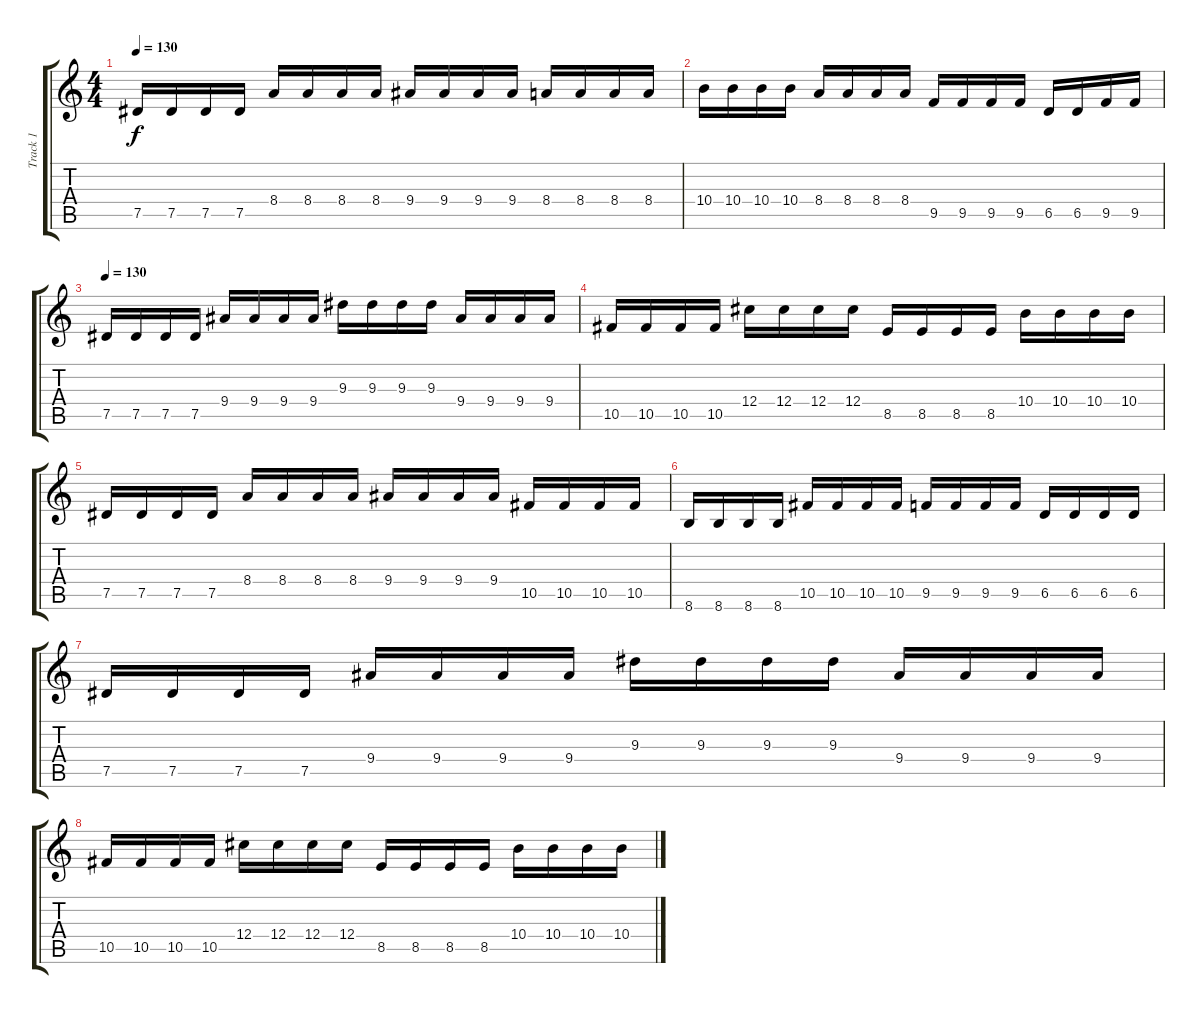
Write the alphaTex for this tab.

\track ("Track 1" "Track 1") {instrument distortionguitar}
\staff {score tabs}
\tuning (Eb4 Bb3 Gb3 Db3 Ab2 Eb2) {hide}
\ts (4 4)
\tempo 130
\clef g2
\ks c
7.5.16{dy f} 7.5.16 7.5.16 7.5.16 8.4.16 8.4.16 8.4.16 8.4.16 9.4.16 9.4.16 9.4.16 9.4.16 8.4.16 8.4.16 8.4.16 8.4.16 |
10.4.16 10.4.16 10.4.16 10.4.16 8.4.16 8.4.16 8.4.16 8.4.16 9.5.16 9.5.16 9.5.16 9.5.16 6.5.16 6.5.16 9.5.16 9.5.16 |
\tempo 130
7.5.16 7.5.16 7.5.16 7.5.16 9.4.16 9.4.16 9.4.16 9.4.16 9.3.16 9.3.16 9.3.16 9.3.16 9.4.16 9.4.16 9.4.16 9.4.16 |
10.5.16 10.5.16 10.5.16 10.5.16 12.4.16 12.4.16 12.4.16 12.4.16 8.5.16 8.5.16 8.5.16 8.5.16 10.4.16 10.4.16 10.4.16 10.4.16 |
7.5.16 7.5.16 7.5.16 7.5.16 8.4.16 8.4.16 8.4.16 8.4.16 9.4.16 9.4.16 9.4.16 9.4.16 10.5.16 10.5.16 10.5.16 10.5.16 |
8.6.16 8.6.16 8.6.16 8.6.16 10.5.16 10.5.16 10.5.16 10.5.16 9.5.16 9.5.16 9.5.16 9.5.16 6.5.16 6.5.16 6.5.16 6.5.16 |
7.5.16 7.5.16 7.5.16 7.5.16 9.4.16 9.4.16 9.4.16 9.4.16 9.3.16 9.3.16 9.3.16 9.3.16 9.4.16 9.4.16 9.4.16 9.4.16 |
10.5.16 10.5.16 10.5.16 10.5.16 12.4.16 12.4.16 12.4.16 12.4.16 8.5.16 8.5.16 8.5.16 8.5.16 10.4.16 10.4.16 10.4.16 10.4.16
